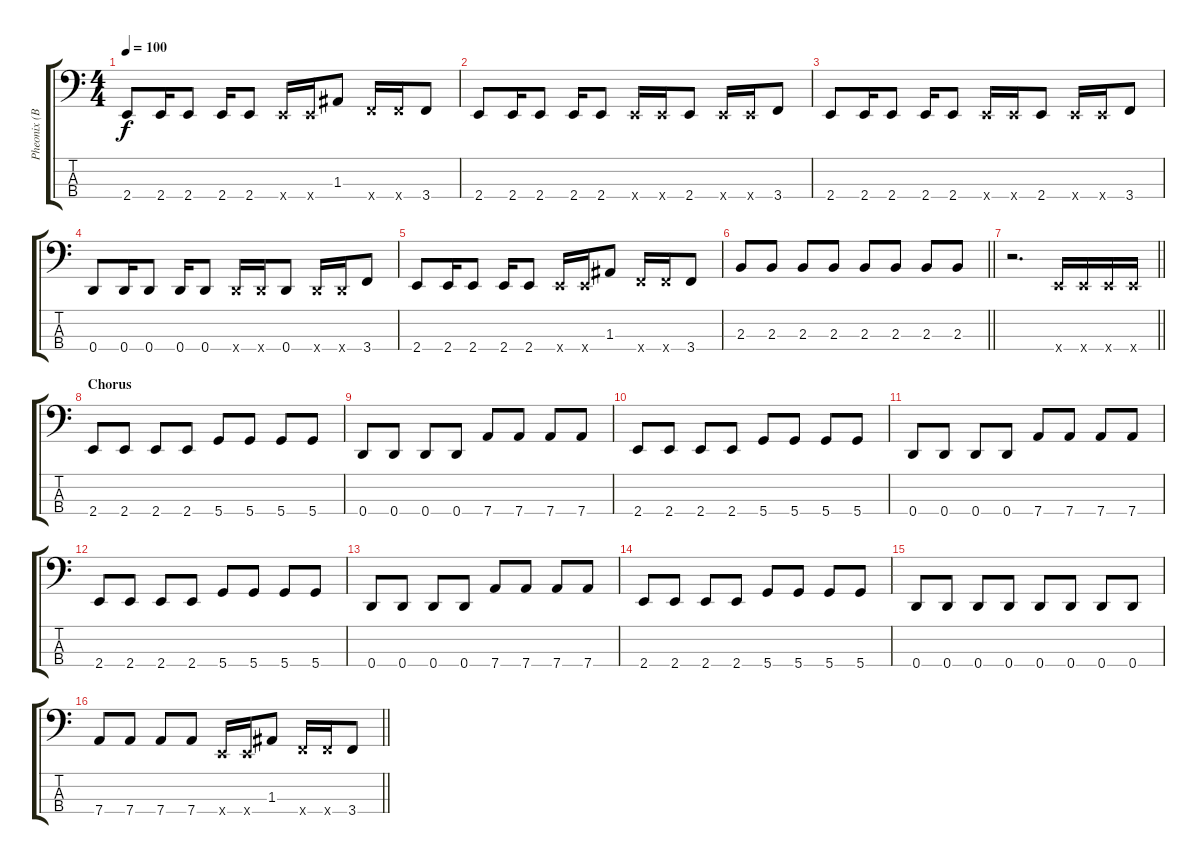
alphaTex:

\track ("Pheonix (Bass)" "Pheonix (B") {instrument electricbasspick}
\staff {score tabs}
\tuning (G2 D2 A1 D1) {hide}
\ts (4 4)
\tempo 100
\clef f4
\ks c
2.4.8{dy f} 2.4.16 2.4.8 2.4.16 2.4.8 2.4{x}.16 2.4{x}.16 1.3.8 3.4{x}.16 3.4{x}.16 3.4.8 |
2.4.8 2.4.16 2.4.8 2.4.16 2.4.8 2.4{x}.16 2.4{x}.16 2.4.8 2.4{x}.16 2.4{x}.16 3.4.8 |
2.4.8 2.4.16 2.4.8 2.4.16 2.4.8 2.4{x}.16 2.4{x}.16 2.4.8 2.4{x}.16 2.4{x}.16 3.4.8 |
0.4.8 0.4.16 0.4.8 0.4.16 0.4.8 0.4{x}.16 0.4{x}.16 0.4.8 0.4{x}.16 0.4{x}.16 3.4.8 |
2.4.8 2.4.16 2.4.8 2.4.16 2.4.8 2.4{x}.16 2.4{x}.16 1.3.8 3.4{x}.16 3.4{x}.16 3.4.8 |
\barLineRight lightlight
2.3.8 2.3.8 2.3.8 2.3.8 2.3.8 2.3.8 2.3.8 2.3.8 |
\barLineRight lightlight
r.2{d} 2.4{x}.16 2.4{x}.16 2.4{x}.16 2.4{x}.16 |
\section ("" "Chorus")
2.4.8 2.4.8 2.4.8 2.4.8 5.4.8 5.4.8 5.4.8 5.4.8 |
0.4.8 0.4.8 0.4.8 0.4.8 7.4.8 7.4.8 7.4.8 7.4.8 |
2.4.8 2.4.8 2.4.8 2.4.8 5.4.8 5.4.8 5.4.8 5.4.8 |
0.4.8 0.4.8 0.4.8 0.4.8 7.4.8 7.4.8 7.4.8 7.4.8 |
2.4.8 2.4.8 2.4.8 2.4.8 5.4.8 5.4.8 5.4.8 5.4.8 |
0.4.8 0.4.8 0.4.8 0.4.8 7.4.8 7.4.8 7.4.8 7.4.8 |
2.4.8 2.4.8 2.4.8 2.4.8 5.4.8 5.4.8 5.4.8 5.4.8 |
0.4.8 0.4.8 0.4.8 0.4.8 0.4.8 0.4.8 0.4.8 0.4.8 |
\barLineRight lightlight
7.4.8 7.4.8 7.4.8 7.4.8 2.4{x}.16 2.4{x}.16 1.3.8 3.4{x}.16 3.4{x}.16 3.4.8
